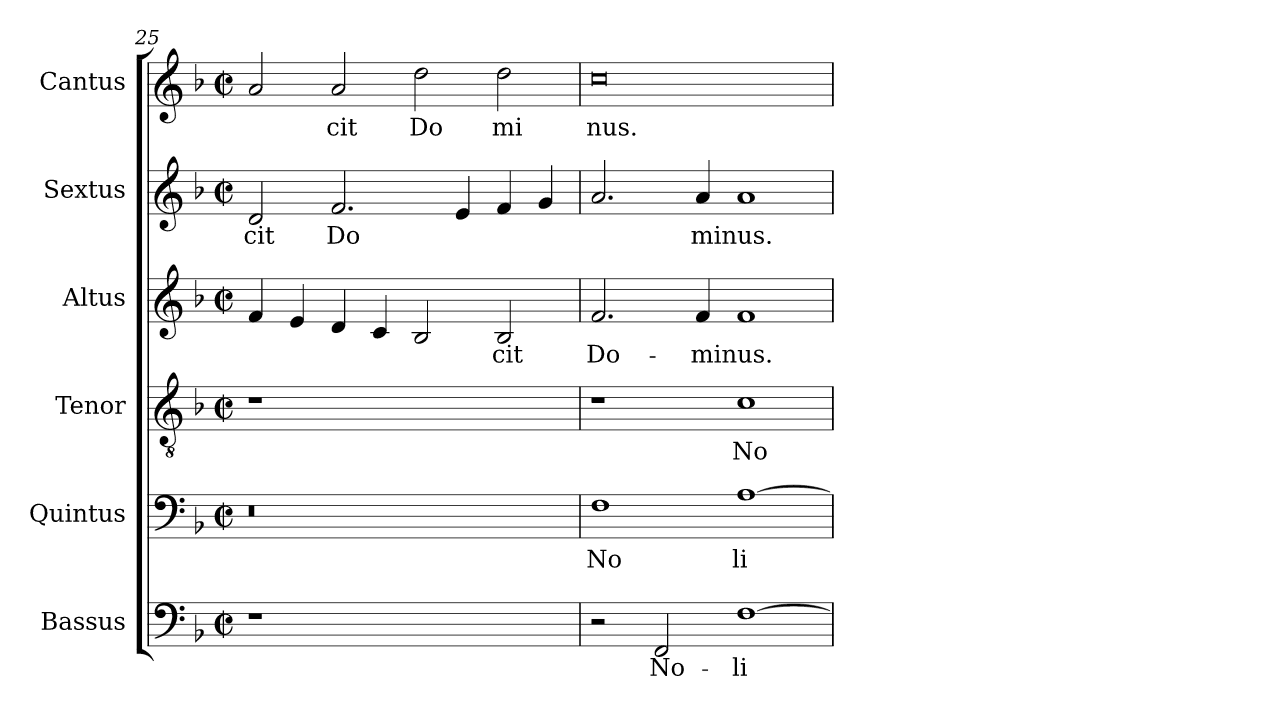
**kern	**text	**kern	**text	**kern	**text	**kern	**text	**kern	**text	**kern	**text
*part6	*part6	*part5	*part5	*part4	*part4	*part3	*part3	*part2	*part2	*part1	*part1
*staff6	*staff6	*staff5	*staff5	*staff4	*staff4	*staff3	*staff3	*staff2	*staff2	*staff1	*staff1
*I"Bassus	*	*I"Quintus	*	*I"Tenor	*	*I"Altus	*	*I"Sextus	*	*I"Cantus	*
*clefF4	*	*clefF4	*	*clefGv2	*	*clefG2	*	*clefG2	*	*clefG2	*
*k[b-]	*	*k[b-]	*	*k[b-]	*	*k[b-]	*	*k[b-]	*	*k[b-]	*
*F:	*	*F:	*	*F:	*	*F:	*	*F:	*	*F:	*
*M2/2	*	*M2/2	*	*M2/2	*	*M2/2	*	*M2/2	*	*M2/2	*
*met(c|)	*	*met(c|)	*	*met(c|)	*	*met(c|)	*	*met(c|)	*	*met(c|)	*
=25	=25	=25	=25	=25	=25	=25	=25	=25	=25	=25	=25
!	!	!	!	!	!	!	!LO:LY:b:cj	!	!LO:LY:b	!	!LO:LY:b
1r	.	0r	.	1r	.	4f/	.	2d/	-cit	2a/	.
!	!	!	!	!	!	!	!LO:LY:b:cj	!	!	!	!
.	.	.	.	.	.	4e/	.	.	.	.	.
!	!	!	!	!	!	!	!LO:LY:b:cj	!	!LO:LY:b	!	!LO:LY:b
.	.	.	.	.	.	4d/	.	2.f/	Do-	2a/	cit
!	!	!	!	!	!	!	!LO:LY:b:cj	!	!	!	!
.	.	.	.	.	.	4c/	.	.	.	.	.
!	!	!	!	!	!	!	!LO:LY:b:cj	!	!	!	!LO:LY:b
1ryy	.	.	.	1ryy	.	2B-/	.	.	.	2dd\	Do
!	!	!	!	!	!	!	!	!	!LO:LY:b	!	!
.	.	.	.	.	.	.	.	4e/	--	.	.
!	!	!	!	!	!	!	!LO:LY:b:cj	!	!LO:LY:b	!	!LO:LY:b
.	.	.	.	.	.	2B-/	cit	4f/	--	2dd\	mi
!	!	!	!	!	!	!	!	!	!LO:LY:b	!	!
.	.	.	.	.	.	.	.	4g/	--	.	.
!!LO:PB:g=z
=26	=26	=26	=26	=26	=26	=26	=26	=26	=26	=26	=26
!	!	!	!LO:LY:b:cj	!	!	!	!LO:LY:b:cj	!	!LO:LY:b	!	!LO:LY:b
2r	.	1F	No	1r	.	2.f/	Do-	2.a/	--	0cc	nus.
!	!LO:LY:b	!	!	!	!	!	!	!	!	!	!
2FF/	No-	.	.	.	.	.	.	.	.	.	.
!	!	!	!	!	!	!	!LO:LY:b:cj	!	!LO:LY:b	!	!
.	.	.	.	.	.	4f/	-minus.	4a/	-minus.	.	.
!	!LO:LY:b	!	!LO:LY:b:cj	!	!LO:LY:b	!	!LO:LY:b:cj	!	!LO:LY:b	!	!
[>1F	-li-	[>1A	li	1c	No	1f	.	1a	.	.	.
=	=	=	=	=	=	=	=	=	=	=	=
*-	*-	*-	*-	*-	*-	*-	*-	*-	*-	*-	*-
